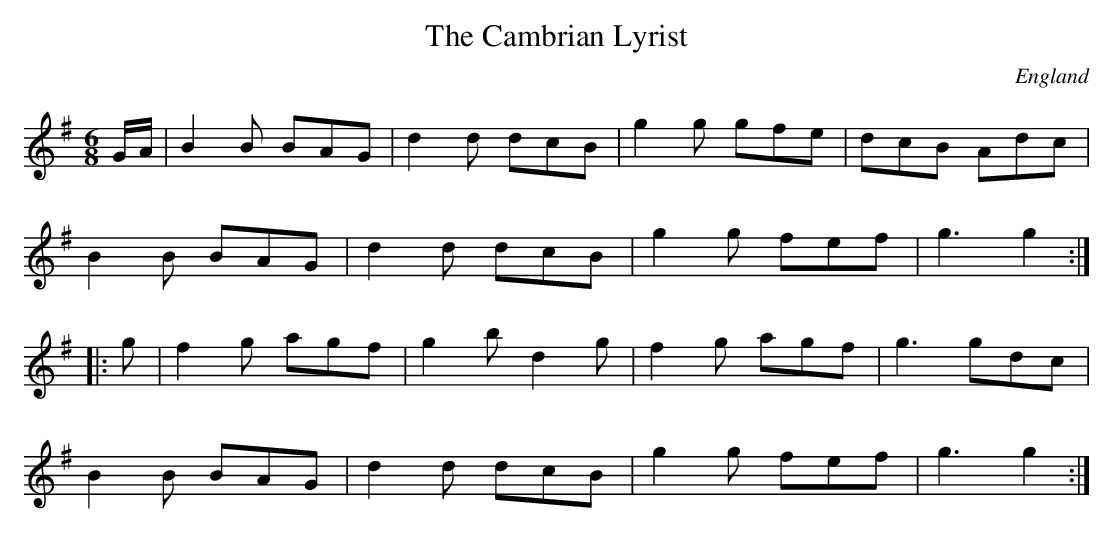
X:1
T:Cambrian Lyrist, The
O:England
M:6/8
L:1/8
K:G
G/2A/2|B2B BAG|d2d dcB|g2g gfe|dcB Adc|!
B2B BAG|d2d dcB|g2g fef|g3 g2:|!
|:g|f2g agf|g2b d2g|f2g agf|g3 gdc|!
B2B BAG|d2d dcB|g2g fef|g3 g2:|!
